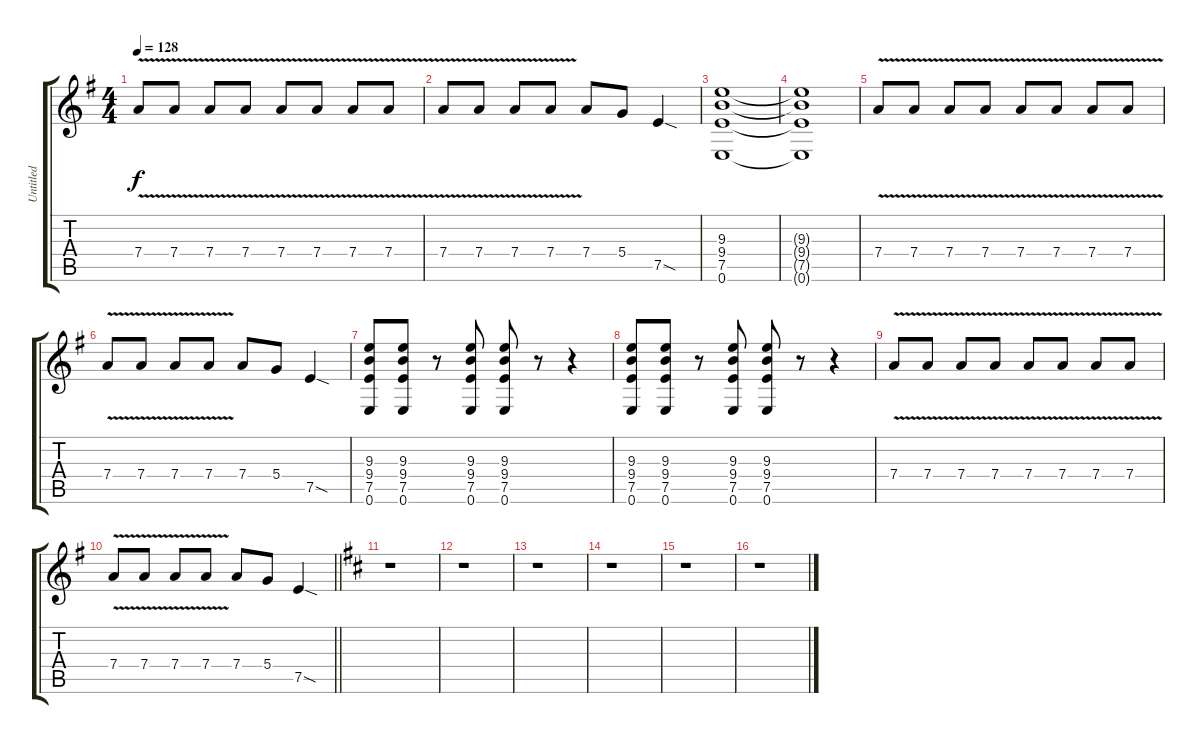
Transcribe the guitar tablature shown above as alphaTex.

\track ("Untitled" "Untitled") {instrument distortionguitar}
\staff {score tabs}
\tuning (E4 B3 G3 D3 A2 E2) {hide}
\ts (4 4)
\tempo 128
\clef g2
\ks g
7.4{v}.8{dy f} 7.4{v}.8 7.4{v}.8 7.4{v}.8 7.4{v}.8 7.4{v}.8 7.4{v}.8 7.4{v}.8 |
7.4{v}.8 7.4{v}.8 7.4{v}.8 7.4{v}.8 7.4.8 5.4.8 7.5{sod}.4 |
(9.3 9.4 7.5 0.6).1 |
(9.3{t} 9.4{t} 7.5{t} 0.6{t}).1 |
7.4{v}.8 7.4{v}.8 7.4{v}.8 7.4{v}.8 7.4{v}.8 7.4{v}.8 7.4{v}.8 7.4{v}.8 |
7.4{v}.8 7.4{v}.8 7.4{v}.8 7.4{v}.8 7.4.8 5.4.8 7.5{sod}.4 |
(9.3 9.4 7.5 0.6).8 (9.3 9.4 7.5 0.6).8 r.8 (9.3 9.4 7.5 0.6).8 (9.3 9.4 7.5 0.6).8 r.8 r.4 |
(9.3 9.4 7.5 0.6).8 (9.3 9.4 7.5 0.6).8 r.8 (9.3 9.4 7.5 0.6).8 (9.3 9.4 7.5 0.6).8 r.8 r.4 |
7.4{v}.8 7.4{v}.8 7.4{v}.8 7.4{v}.8 7.4{v}.8 7.4{v}.8 7.4{v}.8 7.4{v}.8 |
\barLineRight lightlight
7.4{v}.8 7.4{v}.8 7.4{v}.8 7.4{v}.8 7.4.8 5.4.8 7.5{sod}.4 |
\ks d
r.1 |
r.1 |
r.1 |
r.1 |
r.1 |
r.1
